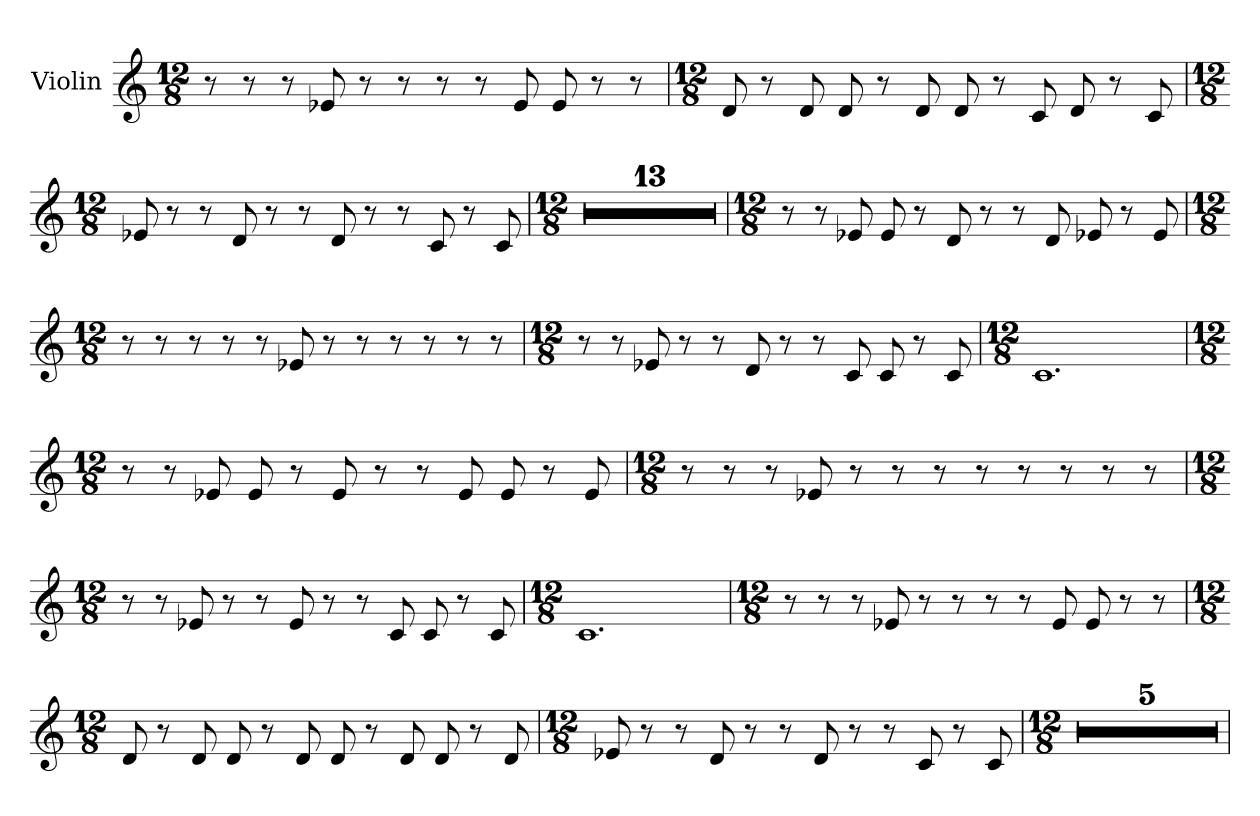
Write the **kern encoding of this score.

**kern
*part1
*staff1
*I"Violin
*I'Vln
*M12/8
=
8r
8r
8r
8e-X
8r
8r
8r
8r
8e-
8e-
8r
8r
=
*M12/8
8d
8r
8d
8d
8r
8d
8d
8r
8c
8d
8r
8c
=
*M12/8
8e-X
8r
8r
8d
8r
8r
8d
8r
8r
8c
8r
8c
=
*M12/8
1.r
=
*M12/8
1.r
=
*M12/8
1.r
=
*M12/8
1.r
=
*M12/8
1.r
=
*M12/8
1.r
=
*M12/8
1.r
=
*M12/8
1.r
=
*M12/8
1.r
=
*M12/8
1.r
=
*M12/8
1.r
=
*M12/8
1.r
=
*M12/8
1.r
=
*M12/8
8r
8r
8e-X
8e-
8r
8d
8r
8r
8d
8e-X
8r
8e-
=
*M12/8
8r
8r
8r
8r
8r
8e-X
8r
8r
8r
8r
8r
8r
=
*M12/8
8r
8r
8e-X
8r
8r
8d
8r
8r
8c
8c
8r
8c
=
*M12/8
1.c
=
*M12/8
8r
8r
8e-X
8e-
8r
8e-
8r
8r
8e-
8e-
8r
8e-
=
*M12/8
8r
8r
8r
8e-X
8r
8r
8r
8r
8r
8r
8r
8r
=
*M12/8
8r
8r
8e-X
8r
8r
8e-
8r
8r
8c
8c
8r
8c
=
*M12/8
1.c
=
*M12/8
8r
8r
8r
8e-X
8r
8r
8r
8r
8e-
8e-
8r
8r
=
*M12/8
8d
8r
8d
8d
8r
8d
8d
8r
8d
8d
8r
8d
=
*M12/8
8e-X
8r
8r
8d
8r
8r
8d
8r
8r
8c
8r
8c
=
*M12/8
1.r
=
*M12/8
1.r
=
*M12/8
1.r
=
*M12/8
1.r
=
*M12/8
1.r
=
*-
